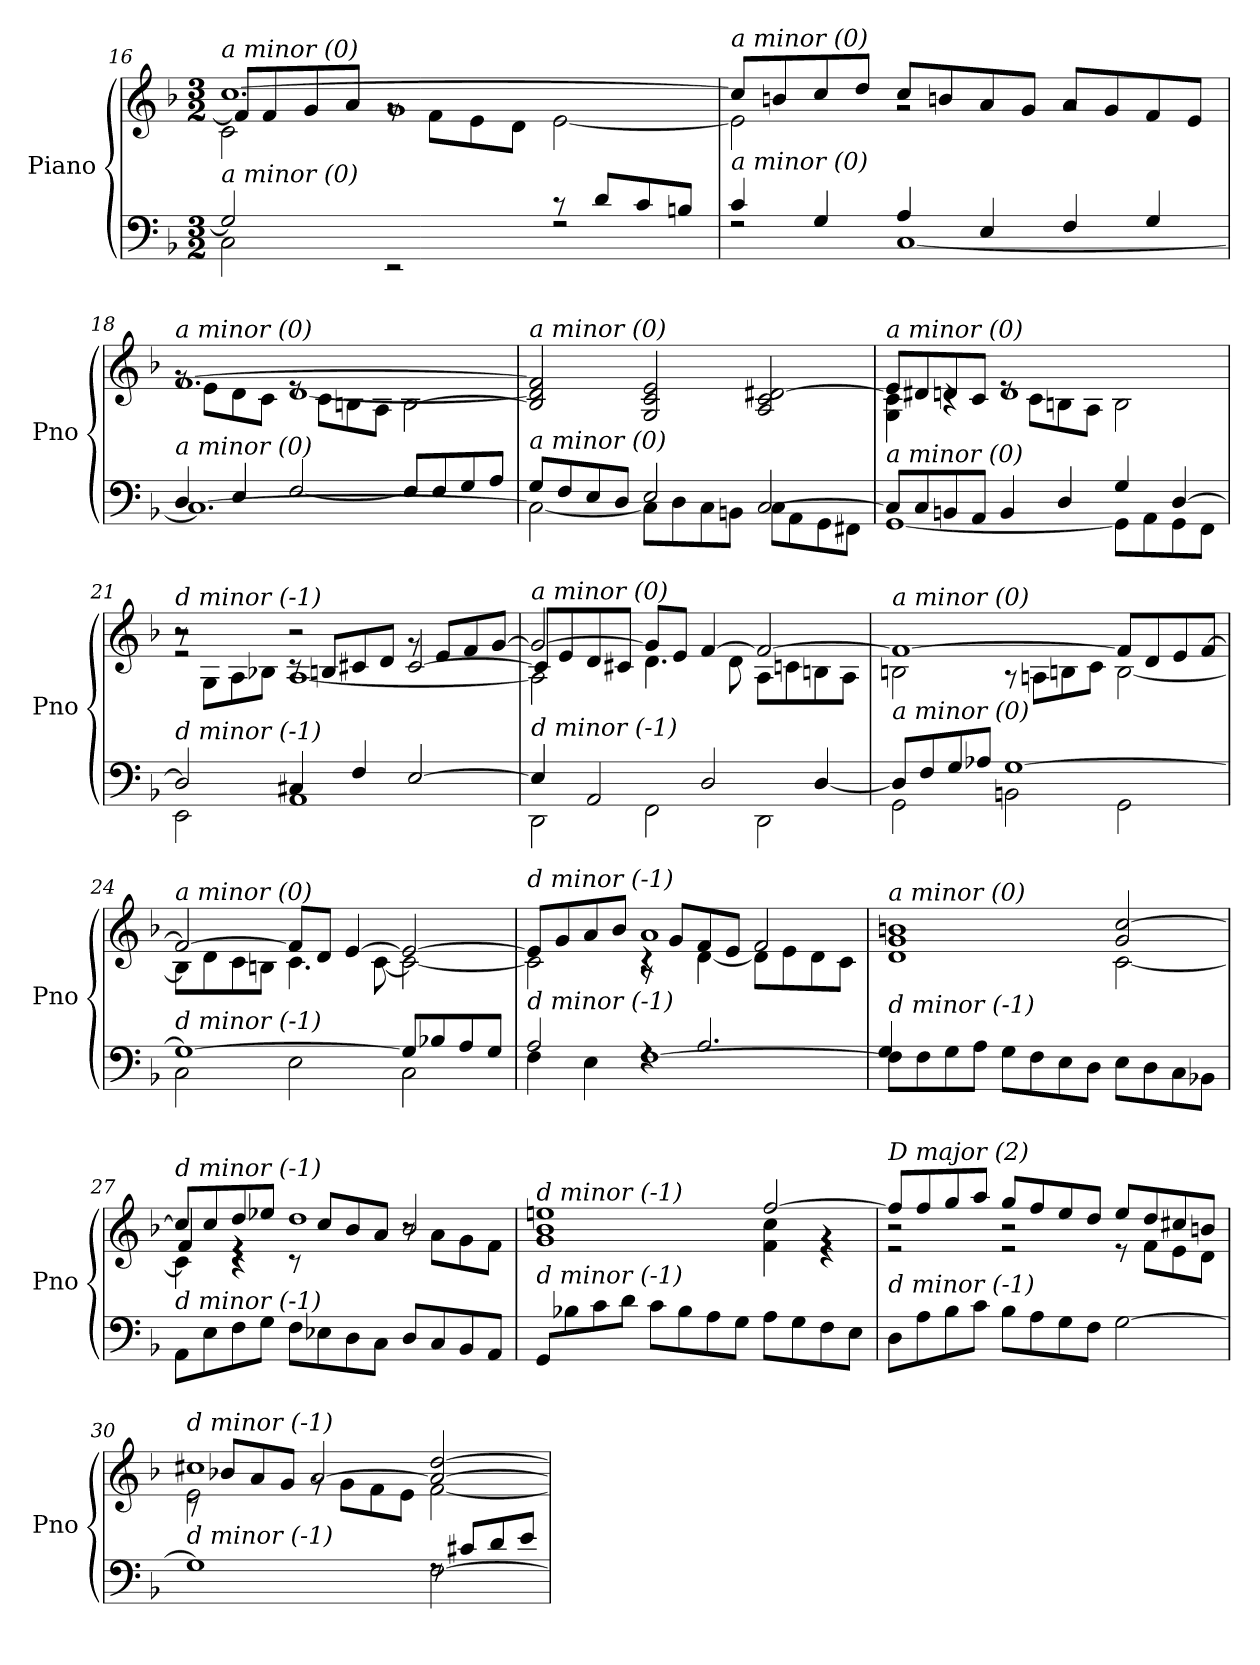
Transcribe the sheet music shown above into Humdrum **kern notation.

**kern	**kern
*part1	*part1
*staff2	*staff1
*I"Piano	*
*I'Pno	*
*clefF4	*clefG2
*k[b-]	*k[b-]
*M3/2	*M3/2
=16	=16
*^	*^
*	*	*	*^
*	*	*	*	*^
!	!	!LO:TX:i:t=a minor (0)	!	!	!
!LO:TX:i:t=a minor (0)	!	!	!	!	!
2G/]	2C\	[1.cc	2c\	8f/L]	2ryy
.	.	.	.	8f/	.
.	.	.	.	8g/	.
.	.	.	.	8a/J	.
2rEE	2ryy	.	8rg	1g	2ryy
.	.	.	8f\L	.	.
.	.	.	8e\	.	.
.	.	.	8d\J	.	.
8r	2rF	.	[2e\	.	2ryy
8d/L	.	.	.	.	.
8c/	.	.	.	.	.
8Bn/J	.	.	.	.	.
*	*	*	*v	*v	*v
!!LO:PB:g=z
=17	=17	=17	=17
!	!	!LO:TX:i:t=a minor (0)	!
!LO:TX:i:t=a minor (0)	!	!	!
4c/	2rF	8cc/L]	2e\]
.	.	8bn/	.
4G/	.	8cc/	.
.	.	8dd/J	.
4A/	[1C	8cc/L	2rg
.	.	8bn/	.
4E/	.	8a/	.
.	.	8g/J	.
4F/	.	8a/L	2rg
.	.	8g/	.
4G/	.	8f/	.
.	.	8e/J	.
=18	=18	=18	=18
*	*^	*	*^
!	!	!	!LO:TX:i:t=a minor (0)	!	!
!LO:TX:i:t=a minor (0)	!	!	!	!	!
2ryy	4D/	1.C_	[1.f	8rg	2ryy
.	.	.	.	8e\L	.
.	4E/	.	.	8d\	.
.	.	.	.	8c\J	.
1ryy	[2F/	.	.	[1d	8re
.	.	.	.	.	8c\L
.	.	.	.	.	8Bn\
.	.	.	.	.	8A\J
.	8F/L]	.	.	.	[2B\
.	8F/	.	.	.	.
.	8G/	.	.	.	.
.	8A/J	.	.	.	.
*	*v	*v	*	*	*
*	*	*v	*v	*v
=19	=19	=19
!	!	!LO:TX:i:t=a minor (0)
!LO:TX:i:t=a minor (0)	!	!
8G/L	2C\_	2B/] 2d/] 2f/]
8F/	.	.
8E/	.	.
8D/J	.	.
2E/	8C\L]	2G/ 2c/ 2e/
.	8D\	.
.	8C\	.
.	8BBn\J	.
[2C/	8C\L	2A/ 2c/ [2d#Xi/
.	8AA\	.
.	8GG\	.
.	8FF#X\J	.
!!LO:LB:g=z
=20	=20	=20
*	*	*^
!	!	!LO:TX:i:t=a minor (0)	!
!LO:TX:i:t=a minor (0)	!	!	!
8C/L]	[1GG	8e-/L]	4G\ 4c\
8C/	.	8d#Xi/	.
8BBn/	.	8d/	4rc
8AA/J	.	8c/J	.
4BB/	.	1d	8re
.	.	.	8c\L
4D/	.	.	8Bn\
.	.	.	8A\J
4G/	8GG\L]	.	2B\
.	8AA\	.	.
[4D/	8GG\	.	.
.	8FF\J	.	.
=21	=21	=21	=21
*	*	*	*^
!	!	!LO:TX:i:t=d minor (-1)	!	!
!LO:TX:i:t=d minor (-1)	!	!	!	!
2D/]	2EE\	2r	8r	2re
.	.	.	8G\L	.
.	.	.	8A\	.
.	.	.	8B-X\J	.
4C#X/	1AA	2r	[1A	8rc
.	.	.	.	8Bn/L
4F/	.	.	.	8c#X/
.	.	.	.	8d/J
[2E/	.	8rg	.	[2c#/
.	.	8e/L	.	.
.	.	8f/	.	.
.	.	[8g/J	.	.
=22	=22	=22	=22	=22
*	*^	*	*	*
!	!	!	!LO:TX:i:t=a minor (0)	!	!
!LO:TX:i:t=d minor (-1)	!	!	!	!	!
2ryy	4E/]	2DD\	2g/_	2A\]	8c#/L]
.	.	.	.	.	8e/
.	2AA/	.	.	.	8d/
.	.	.	.	.	8c#X/J
1ryy	.	2FF\	8g/L]	4.d\	1ryy
.	.	.	8e/J	.	.
.	2D/	.	[4f/	.	.
.	.	.	.	8d\	.
.	.	2DD\	2f/_	8A\L	.
.	.	.	.	8cn\	.
.	[4D/	.	.	8Bn\	.
.	.	.	.	8A\J	.
*	*v	*v	*	*	*
*	*	*	*v	*v
!!LO:LB:g=z
=23	=23	=23	=23
!	!	!LO:TX:i:t=a minor (0)	!
!LO:TX:i:t=a minor (0)	!	!	!
8D/L]	2GG\	1f_	2Bn\
8F/	.	.	.
8G/	.	.	.
8A-Xj/J	.	.	.
[1G	2BBn\	.	8r
.	.	.	8An\L
.	.	.	8Bn\
.	.	.	8c\J
.	2GG\	8f/L]	[2B\
.	.	8d/	.
.	.	8e/	.
.	.	[8f/J	.
=24	=24	=24	=24
!	!	!LO:TX:i:t=a minor (0)	!
!LO:TX:i:t=d minor (-1)	!	!	!
1G_	2C\	2f/_	8B\L]
.	.	.	8d\
.	.	.	8c\
.	.	.	8Bn\J
.	2E\	8f/L]	4.c\
.	.	8d/J	.
.	.	[4e/	.
.	.	.	[8c\
8G/L]	2C\	2e/_	2c\_
8B-X/	.	.	.
8A/	.	.	.
8G/J	.	.	.
=25	=25	=25	=25
*	*^	*	*^
!	!	!	!LO:TX:i:t=d minor (-1)	!	!
!LO:TX:i:t=d minor (-1)	!	!	!	!	!
2ryy	2A/	4F\	8e/L]	2c\]	2ryy
.	.	.	8g/	.	.
.	.	4E\	8a/	.	.
.	.	.	8b-/J	.	.
1ryy	4rF	[1F	1a	4rc	8rA
.	.	.	.	.	8g/L
.	2.A/	.	.	[4d\	8f/
.	.	.	.	.	8e/J
.	.	.	.	8d\L]	2f/
.	.	.	.	8e\	.
.	.	.	.	8d\	.
.	.	.	.	8c\J	.
!!LO:LB:g=z	!!	!!
=26	=26	=26	=26	=26	=26
!	!	!	!LO:TX:i:t=a minor (0)	!	!
!LO:TX:i:t=d minor (-1)	!	!	!	!	!
1ryy	8F\L]	4G/	1d 1g 1bn	1ryy	4ryy
.	8F\	.	.	.	.
.	8G\	1ryy	.	.	1ryy
.	8A\J	.	.	.	.
.	8G\L	.	.	.	.
.	8F\	.	.	.	.
.	8E\	.	.	.	.
.	8D\J	.	.	.	.
2ryy	8E\L	.	2g/ [2cc/	[2c\	.
.	8D\	.	.	.	.
.	8C\	4ryy	.	.	4ryy
.	8BB-X\J	.	.	.	.
*	*v	*v	*	*	*
=27	=27	=27	=27	=27
!	!	!LO:TX:i:t=d minor (-1)	!	!
!LO:TX:i:t=d minor (-1)	!	!	!	!
2ryy	8AA\L	8cc/L]	4c\]	4f/
.	8E\	8cc/	.	.
.	8F\	8dd/	4re	4rc
.	8G\J	8ee-X/J	.	.
2ryy	8F\L	1dd	2ryy	8rc
.	8E-X\	.	.	8cc/L
.	8D\	.	.	8b-/
.	8C\J	.	.	8a/J
2ryy	8D/L	.	8r	2b-/
.	8C/	.	8a\L	.
.	8BB-/	.	8g\	.
.	8AA/J	.	8f\J	.
=28	=28	=28	=28	=28
*	*^	*	*	*
!	!	!	!LO:TX:i:t=d minor (-1)	!	!
!LO:TX:i:t=d minor (-1)	!	!	!	!	!
1ryy	1ryy	8GG/L	1g 1b- 1een	1ryy	1ryy
.	.	8B-X\	.	.	.
.	.	8c\	.	.	.
.	.	8d\J	.	.	.
.	.	8c\L	.	.	.
.	.	8B-\	.	.	.
.	.	8A\	.	.	.
.	.	8G\J	.	.	.
2ryy	4ryy	8A\L	[2ff/	4f\ 4cc\	4ryy
.	.	8G\	.	.	.
.	4ryy	8F\	.	4rg	4re
.	.	8E\J	.	.	.
=29	=29	=29	=29	=29	=29
!	!	!	!LO:TX:i:t=D major (2)	!	!
!LO:TX:i:t=d minor (-1)	!	!	!	!	!
*	*v	*v	*	*	*
1ryy	8D\L	8ff/L]	2r	2re
.	8A\	8ff/	.	.
.	8B-\	8gg/	.	.
.	8c\J	8aa/J	.	.
.	8B-\L	8gg/L	2r	2re
.	8A\	8ff/	.	.
.	8G\	8ee/	.	.
.	8F\J	8dd/J	.	.
2ryy	[2G\	8ee/L	8r	2ryy
.	.	8dd/	8f\L	.
.	.	8cc#X/	8e\	.
.	.	8bn/J	8d\J	.
!!LO:LB:g=z
=30	=30	=30	=30	=30
*	*^	*	*	*^
!	!	!	!LO:TX:i:t=d minor (-1)	!	!	!
!LO:TX:i:t=d minor (-1)	!	!	!	!	!	!
1ryy	1G]	1ryy	1cc#X	2e\	8rc	1ryy
.	.	.	.	.	8b-X/L	.
.	.	.	.	.	8a/	.
.	.	.	.	.	8g/J	.
.	.	.	.	8rg	[2a/	.
.	.	.	.	8g\L	.	.
.	.	.	.	8f\	.	.
.	.	.	.	8e\J	.	.
2ryy	8rF	[2F\	2a/_ [2dd/	[2f\	2ryy	2ryy
.	8c#X/L	.	.	.	.	.
.	8d/	.	.	.	.	.
.	8e/J	.	.	.	.	.
*v	*v	*v	*	*	*	*
*	*v	*v	*v	*v
=	=
*-	*-
